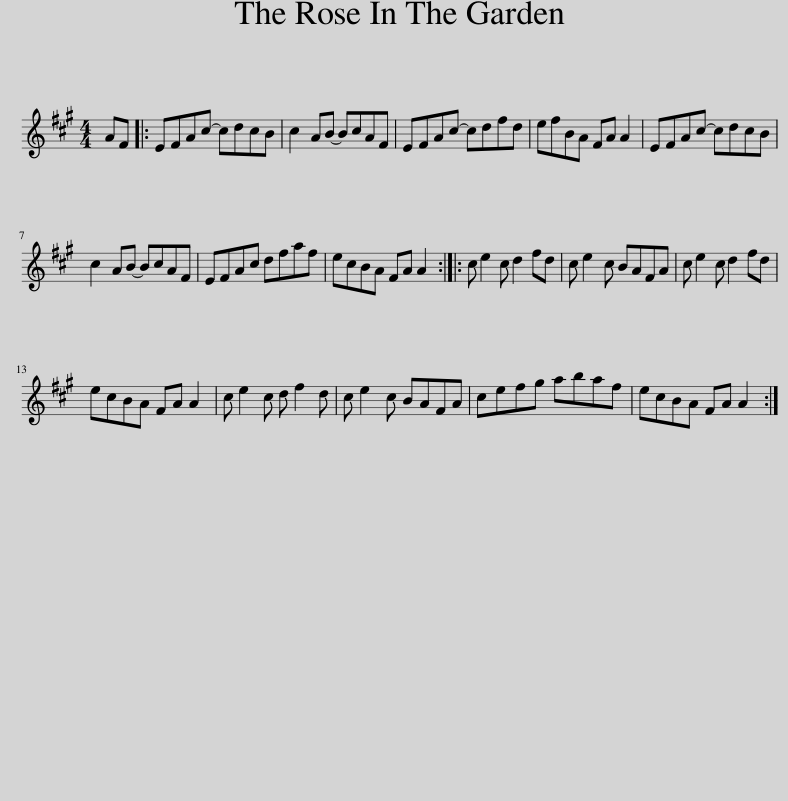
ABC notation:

X:1
L:1/8
M:4/4
I:linebreak $
K:A
V:1 treble
V:1
 AF |: EFAc- cdcB | c2 AB- BcAF | EFAc- cdfd | efBA FA A2 | %5
 EFAc- cdcB |$ c2 AB- BcAF | EFAc dfaf | ecBA FA A2 :: c e2 c d2 fd | %10
 c e2 c BAFA | c e2 c d2 fd |$ ecBA FA A2 | c e2 c d f2 d | c e2 c BAFA | %15
 cefg abaf | ecBA FA A2 :| %17
